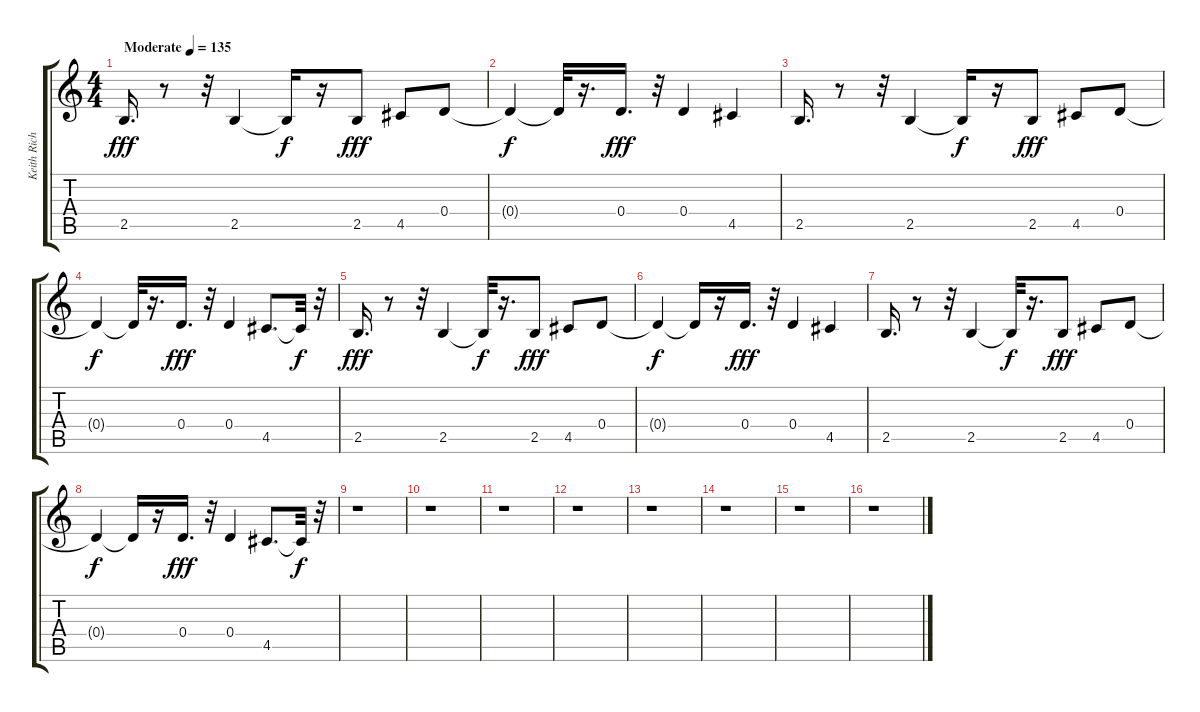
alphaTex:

\track ("Keith Richards - Lead" "Keith Rich") {instrument overdrivenguitar}
\staff {score tabs}
\tuning (E4 B3 G3 D3 A2 E2) {hide}
\ts (4 4)
\tempo (135 "Moderate")
\clef g2
\ks c
2.5.16{d dy fff instrument overdrivenguitar} r.8 r.32 2.5.4 2.5{t}.16{dy f} r.16 2.5.8{dy fff} 4.5.8 0.4.8 |
0.4{t}.4{dy f} 0.4{t}.32 r.16{d} 0.4.16{d dy fff} r.32 0.4.4 4.5.4 |
2.5.16{d} r.8 r.32 2.5.4 2.5{t}.16{dy f} r.16 2.5.8{dy fff} 4.5.8 0.4.8 |
0.4{t}.4{dy f} 0.4{t}.32 r.16{d} 0.4.16{d dy fff} r.32 0.4.4 4.5.8{d} 4.5{t}.32{dy f} r.32 |
2.5.16{d dy fff} r.8 r.32 2.5.4 2.5{t}.32{dy f} r.16{d} 2.5.8{dy fff} 4.5.8 0.4.8 |
0.4{t}.4{dy f} 0.4{t}.16 r.16 0.4.16{d dy fff} r.32 0.4.4 4.5.4 |
2.5.16{d} r.8 r.32 2.5.4 2.5{t}.32{dy f} r.16{d} 2.5.8{dy fff} 4.5.8 0.4.8 |
0.4{t}.4{dy f} 0.4{t}.16 r.16 0.4.16{d dy fff} r.32 0.4.4 4.5.8{d} 4.5{t}.32{dy f} r.32 |
r.1 |
r.1 |
r.1 |
r.1 |
r.1 |
r.1 |
r.1 |
r.1
